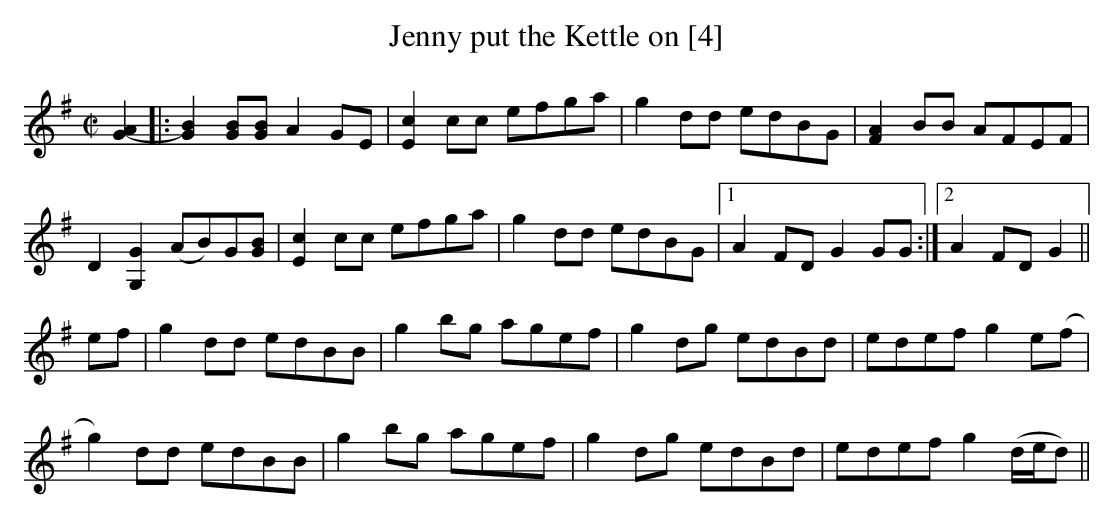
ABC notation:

X:1
T:Jenny put the Kettle on [4]
M:C|
L:1/8
K:G
[G2A2]-|:[G2B2][GB][GB] A2GE|[E2c2]cc efga|g2dd edBG|[F2A2]BB AFEF|
D2[G,2G2] (AB)G[GB]|[E2c2]cc efga|g2dd edBG|1A2FD G2GG:|2A2FD G2||
ef|g2dd edBB|g2bg agef|g2dg edBd|edef g2e(f|
g2) dd edBB|g2bg agef|g2dg edBd|edef g2 (d/e/d)||
